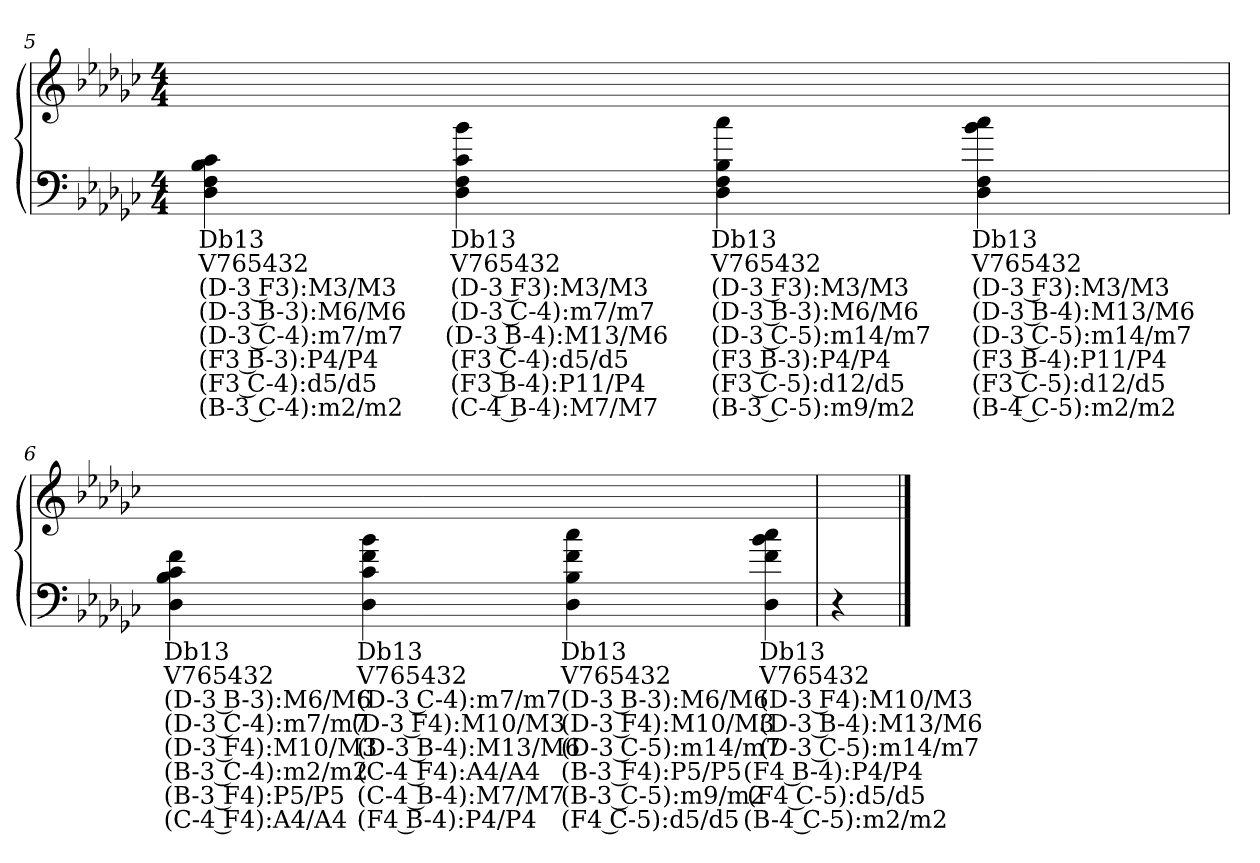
**kern	**text	**text	**text	**text	**text	**text	**text	**text	**kern
*part2	*part2	*part2	*part2	*part2	*part2	*part2	*part2	*part2	*part1
*staff2	*staff2	*staff2	*staff2	*staff2	*staff2	*staff2	*staff2	*staff2	*staff1
*clefF4	*	*	*	*	*	*	*	*	*clefG2
*k[b-e-a-d-g-c-]	*	*	*	*	*	*	*	*	*k[b-e-a-d-g-c-]
*G-:	*	*	*	*	*	*	*	*	*G-:
*M4/4	*	*	*	*	*	*	*	*	*M4/4
=5	=5	=5	=5	=5	=5	=5	=5	=5	=5
4D- 4F 4B- 4c-	Db13	V765432	(D-3 F3):M3/M3	(D-3 B-3):M6/M6	(D-3 C-4):m7/m7	(F3 B-3):P4/P4	(F3 C-4):d5/d5	(B-3 C-4):m2/m2	1ryy
4D- 4F 4c- 4b-	Db13	V765432	(D-3 F3):M3/M3	(D-3 C-4):m7/m7	(D-3 B-4):M13/M6	(F3 C-4):d5/d5	(F3 B-4):P11/P4	(C-4 B-4):M7/M7	.
4D- 4F 4B- 4cc-	Db13	V765432	(D-3 F3):M3/M3	(D-3 B-3):M6/M6	(D-3 C-5):m14/m7	(F3 B-3):P4/P4	(F3 C-5):d12/d5	(B-3 C-5):m9/m2	.
4D- 4F 4b- 4cc-	Db13	V765432	(D-3 F3):M3/M3	(D-3 B-4):M13/M6	(D-3 C-5):m14/m7	(F3 B-4):P11/P4	(F3 C-5):d12/d5	(B-4 C-5):m2/m2	.
=6	=6	=6	=6	=6	=6	=6	=6	=6	=6
4D- 4B- 4c- 4f	Db13	V765432	(D-3 B-3):M6/M6	(D-3 C-4):m7/m7	(D-3 F4):M10/M3	(B-3 C-4):m2/m2	(B-3 F4):P5/P5	(C-4 F4):A4/A4	1ryy
4D- 4c- 4f 4b-	Db13	V765432	(D-3 C-4):m7/m7	(D-3 F4):M10/M3	(D-3 B-4):M13/M6	(C-4 F4):A4/A4	(C-4 B-4):M7/M7	(F4 B-4):P4/P4	.
4D- 4B- 4f 4cc-	Db13	V765432	(D-3 B-3):M6/M6	(D-3 F4):M10/M3	(D-3 C-5):m14/m7	(B-3 F4):P5/P5	(B-3 C-5):m9/m2	(F4 C-5):d5/d5	.
4D- 4f 4b- 4cc-	Db13	V765432	(D-3 F4):M10/M3	(D-3 B-4):M13/M6	(D-3 C-5):m14/m7	(F4 B-4):P4/P4	(F4 C-5):d5/d5	(B-4 C-5):m2/m2	.
=7	=7	=7	=7	=7	=7	=7	=7	=7	=7
4r	.	.	.	.	.	.	.	.	4ryy
==	==	==	==	==	==	==	==	==	==
*-	*-	*-	*-	*-	*-	*-	*-	*-	*-
